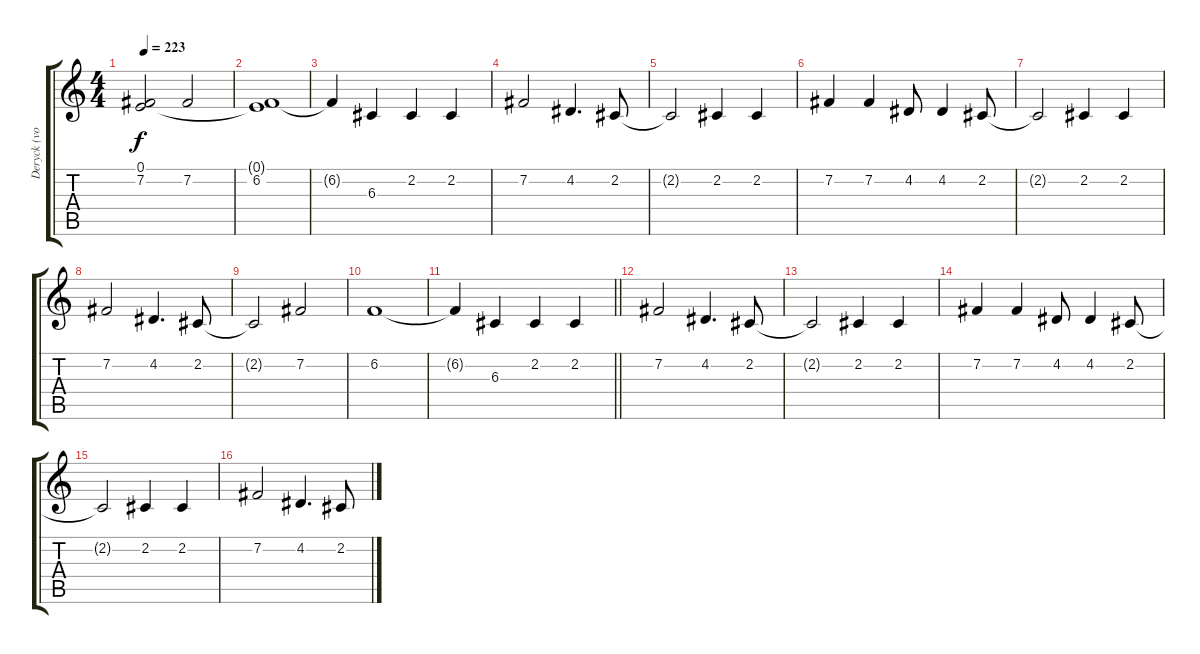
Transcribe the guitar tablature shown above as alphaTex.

\track ("Deryck (voz)" "Deryck (vo") {instrument lead2sawtooth}
\staff {score tabs}
\tuning (E4 B3 G3 D3 A2 E2) {hide}
\ts (4 4)
\tempo 223
\clef g2
\ks c
(0.1 7.2).2{dy f} 7.2.2 |
(0.1{t} 6.2).1 |
6.2{t}.4 6.3.4 2.2.4 2.2.4 |
7.2.2 4.2.4{d} 2.2.8 |
2.2{t}.2 2.2.4 2.2.4 |
7.2.4 7.2.4 4.2.8 4.2.4 2.2.8 |
2.2{t}.2 2.2.4 2.2.4 |
7.2.2 4.2.4{d} 2.2.8 |
2.2{t}.2 7.2.2 |
6.2.1 |
\barLineRight lightlight
6.2{t}.4 6.3.4 2.2.4 2.2.4 |
7.2.2 4.2.4{d} 2.2.8 |
2.2{t}.2 2.2.4 2.2.4 |
7.2.4 7.2.4 4.2.8 4.2.4 2.2.8 |
2.2{t}.2 2.2.4 2.2.4 |
7.2.2 4.2.4{d} 2.2.8
